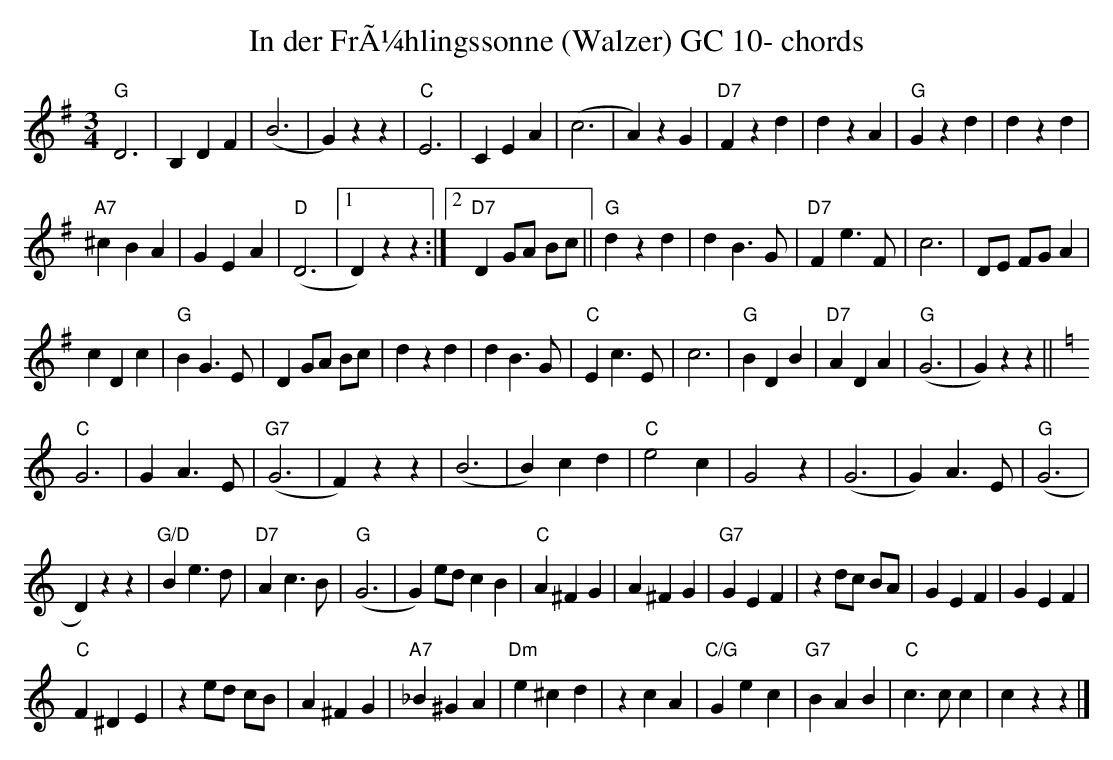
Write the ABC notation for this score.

X:1
T:In der FrÃ¼hlingssonne (Walzer) GC 10- chords
M:3/4
L:1/4
K:Gmaj%%MIDI gchordon
"G"D3 | B,DF | (B3 | G)zz | "C"E3 | CEA | (c3 | A)zG | "D7"Fzd | dzA | "G"Gzd | dzd |
"A7"^cBA | GEA | ("D"D3 |1 D)zz :|2 "D7"D G/2A/2 B/2c/2 || "G"dzd | dB>G | "D7"Fe>F | c3 | D/2E/2 F/2G/2 A |
cDc | "G"BG>E | D G/2A/2 B/2c/2 | dzd | dB>G | "C"Ec>E | c3 | "G"BDB | "D7"ADA | ("G"G3 | G) zz || [K:Cmaj]
"C"G3 | GA>E | ("G7"G3 | F) zz | (B3 | B)cd | "C"e2c | G2z | (G3 | G)A>E | ("G"G3 |
D)zz | "G/D"Be>d | "D7"Ac>B | ("G"G3 | G) e/2d/2 cB | "C"A^FG | A^FG | "G7"GEF | z d/2c/2 B/2A/2 | GEF | GEF |
"C"F^DE | ze/2d/2 c/2B/2 | A^FG | "A7"_B^GA | "Dm"e^cd | zcA | "C/G"Gec | "G7"BAB | "C"c>cc | czz |]
